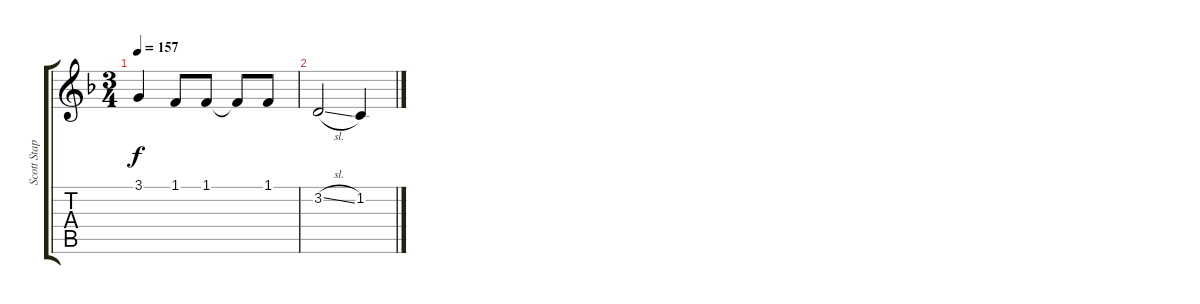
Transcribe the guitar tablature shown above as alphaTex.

\track ("Scott Stapp (Vocals)" "Scott Stap") {instrument clarinet}
\staff {score tabs}
\tuning (E4 B3 G3 D3 A2 E2) {hide}
\ts (3 4)
\tempo 157
\clef g2
\ks f
3.1.4{dy f} 1.1.8 1.1.8 1.1{t}.8 1.1.8 |
3.2{sl}.2 1.2.4
